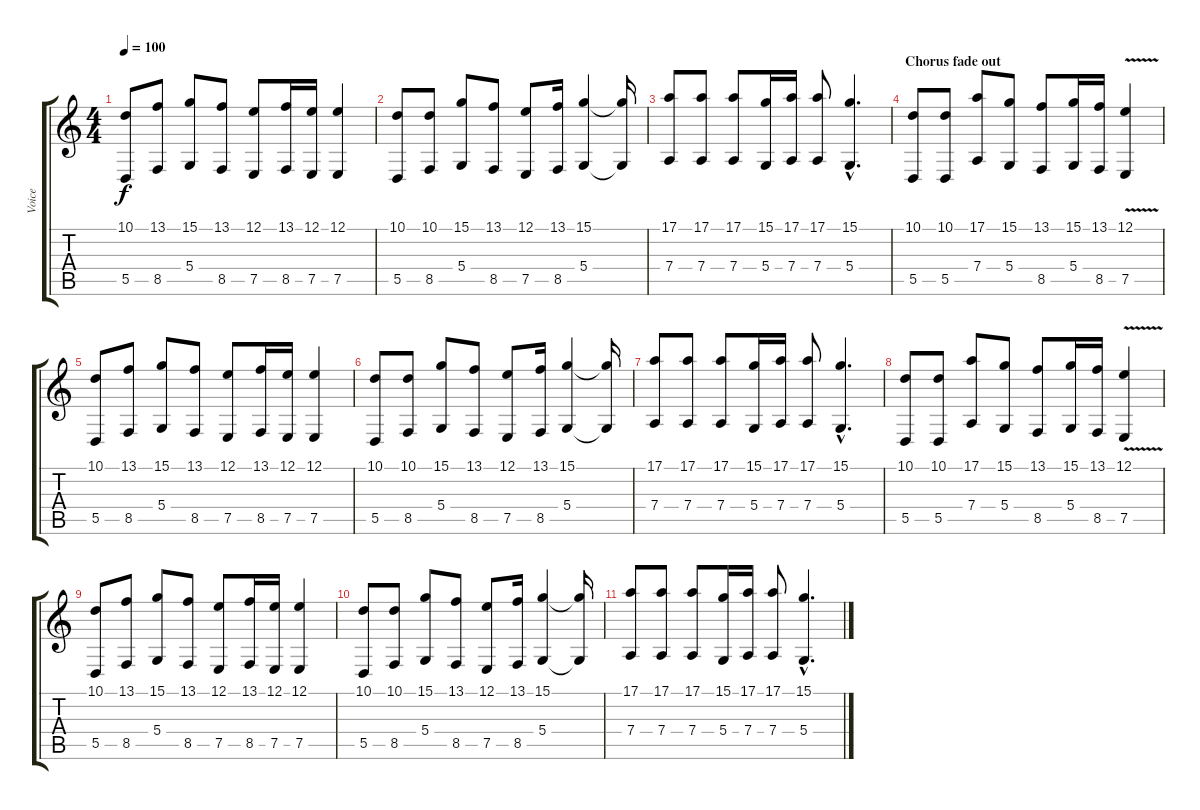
\track ("Voice" "Voice") {instrument lead6voice}
\staff {score tabs}
\tuning (E4 B3 G3 D3 A2 E2) {hide}
\ts (4 4)
\tempo 100
\clef g2
\ks c
(10.1 5.5).8{dy f} (13.1 8.5).8 (15.1 5.4).8 (13.1 8.5).8 (12.1 7.5).8 (13.1 8.5).16 (12.1 7.5).16 (12.1 7.5).4 |
(10.1 5.5).8 (10.1 8.5).8 (15.1 5.4).8 (13.1 8.5).8 (12.1 7.5).8 (13.1 8.5).16 (15.1 5.4).4 (15.1{t} 5.4{t}).16 |
(17.1 7.4).8 (17.1 7.4).8 (17.1 7.4).8 (15.1 5.4).16 (17.1 7.4).16 (17.1 7.4).8 (15.1{hac} 5.4{hac}).4{d} |
\section ("" "Chorus fade out")
(10.1 5.5).8 (10.1 5.5).8 (17.1 7.4).8 (15.1 5.4).8 (13.1 8.5).8 (15.1 5.4).16 (13.1 8.5).16 (12.1{v} 7.5{v}).4 |
(10.1 5.5).8 (13.1 8.5).8 (15.1 5.4).8 (13.1 8.5).8 (12.1 7.5).8 (13.1 8.5).16 (12.1 7.5).16 (12.1 7.5).4 |
(10.1 5.5).8 (10.1 8.5).8 (15.1 5.4).8 (13.1 8.5).8 (12.1 7.5).8 (13.1 8.5).16 (15.1 5.4).4 (15.1{t} 5.4{t}).16 |
(17.1 7.4).8 (17.1 7.4).8 (17.1 7.4).8 (15.1 5.4).16 (17.1 7.4).16 (17.1 7.4).8 (15.1{hac} 5.4{hac}).4{d} |
(10.1 5.5).8 (10.1 5.5).8 (17.1 7.4).8 (15.1 5.4).8 (13.1 8.5).8 (15.1 5.4).16 (13.1 8.5).16 (12.1{v} 7.5{v}).4 |
(10.1 5.5).8 (13.1 8.5).8 (15.1 5.4).8 (13.1 8.5).8 (12.1 7.5).8 (13.1 8.5).16 (12.1 7.5).16 (12.1 7.5).4 |
(10.1 5.5).8 (10.1 8.5).8 (15.1 5.4).8 (13.1 8.5).8 (12.1 7.5).8 (13.1 8.5).16 (15.1 5.4).4 (15.1{t} 5.4{t}).16 |
(17.1 7.4).8 (17.1 7.4).8 (17.1 7.4).8 (15.1 5.4).16 (17.1 7.4).16 (17.1 7.4).8 (15.1{hac} 5.4{hac}).4{d}
